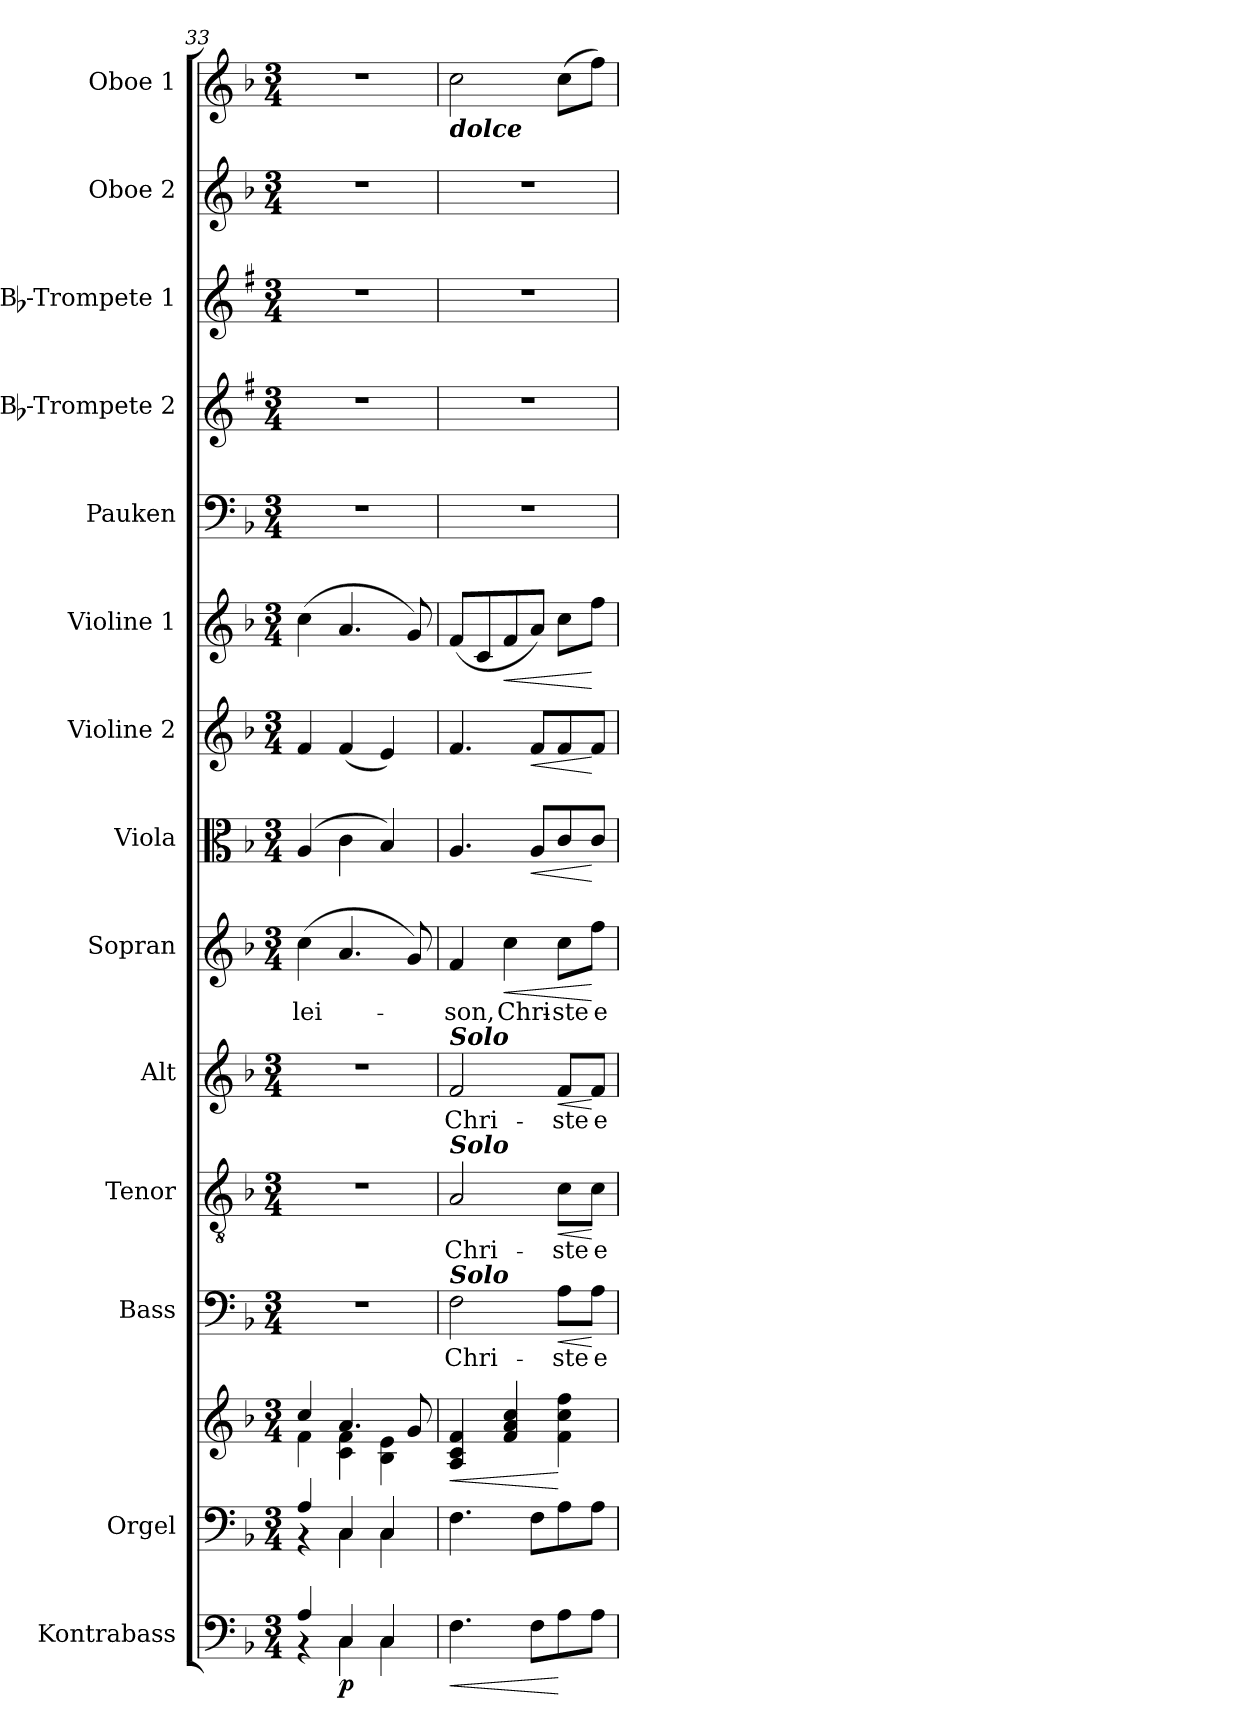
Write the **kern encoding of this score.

**kern	**dynam	**kern	**kern	**dynam	**kern	**text	**dynam	**kern	**text	**dynam	**kern	**text	**dynam	**kern	**text	**dynam	**kern	**dynam	**kern	**dynam	**kern	**dynam	**kern	**kern	**kern	**kern	**kern
*part14	*part14	*part13	*part13	*part13	*part12	*part12	*part12	*part11	*part11	*part11	*part10	*part10	*part10	*part9	*part9	*part9	*part8	*part8	*part7	*part7	*part6	*part6	*part5	*part4	*part3	*part2	*part1
*staff15	*staff15	*staff14	*staff13	*staff13/14	*staff12	*staff12	*staff12	*staff11	*staff11	*staff11	*staff10	*staff10	*staff10	*staff9	*staff9	*staff9	*staff8	*staff8	*staff7	*staff7	*staff6	*staff6	*staff5	*staff4	*staff3	*staff2	*staff1
*I"Kontrabass	*	*I"Orgel	*	*	*I"Bass	*	*	*I"Tenor	*	*	*I"Alt	*	*	*I"Sopran	*	*	*I"Viola	*	*I"Violine 2	*	*I"Violine 1	*	*I"Pauken	*I"Bb-Trompete 2	*I"Bb-Trompete 1	*I"Oboe 2	*I"Oboe 1
*I'Kb.	*	*I'Org.	*	*	*I'B.	*	*	*I'T.	*	*	*I'A.	*	*	*I'S.	*	*	*I'Vla.	*	*I'Vl. 2	*	*I'Vl. 1	*	*I'Pk.	*I'Bb Trp. 2	*I'Bb Trp. 1	*I'Ob. 2	*I'Ob. 1
*clefF4	*	*clefF4	*clefG2	*	*clefF4	*	*	*clefGv2	*	*	*clefG2	*	*	*clefG2	*	*	*clefC3	*	*clefG2	*	*clefG2	*	*clefF4	*clefG2	*clefG2	*clefG2	*clefG2
*ITrd7c12	*	*	*	*	*	*	*	*	*	*	*	*	*	*	*	*	*	*	*	*	*	*	*	*ITrd1c2	*ITrd1c2	*	*
*k[b-]	*	*k[b-]	*k[b-]	*	*k[b-]	*	*	*k[b-]	*	*	*k[b-]	*	*	*k[b-]	*	*	*k[b-]	*	*k[b-]	*	*k[b-]	*	*k[b-]	*k[b-]	*k[b-]	*k[b-]	*k[b-]
*F:	*	*F:	*F:	*	*F:	*	*	*F:	*	*	*F:	*	*	*F:	*	*	*F:	*	*F:	*	*F:	*	*F:	*F:	*F:	*F:	*F:
*M3/4	*	*M3/4	*M3/4	*	*M3/4	*	*	*M3/4	*	*	*M3/4	*	*	*M3/4	*	*	*M3/4	*	*M3/4	*	*M3/4	*	*M3/4	*M3/4	*M3/4	*M3/4	*M3/4
=33	=33	=33	=33	=33	=33	=33	=33	=33	=33	=33	=33	=33	=33	=33	=33	=33	=33	=33	=33	=33	=33	=33	=33	=33	=33	=33	=33
*^	*	*^	*^	*	*	*	*	*	*	*	*	*	*	*	*	*	*	*	*	*	*	*	*	*	*	*	*
!	!	!	!	!	!	!	!	!	!	!	!	!	!	!	!	!	!	!LO:LY:b	!	!	!	!	!	!	!	!	!	!	!	!
4AA/	4rAA	.	4A/	4rAA	4cc/	4f\	.	2.r	.	.	2.r	.	.	2.r	.	.	(>4cc\	-lei-	.	(4A/	.	4f/	.	(>4cc\	.	2.r	2.r	2.r	2.r	2.r
!	!	!LO:DY:b	!	!	!	!	!	!	!	!	!	!	!	!	!	!	!	!	!	!	!	!	!	!	!	!	!	!	!	!
4CC/	4CC\	p	4C/	4C\	4.a/	4c\ 4f\	.	.	.	.	.	.	.	.	.	.	4.a/	.	.	4c\	.	(<4f/	.	4.a/	.	.	.	.	.	.
4CC/	4CC\	.	4C/	4C\	.	4B-\ 4e\	.	.	.	.	.	.	.	.	.	.	.	.	.	4B-/)	.	4e/)	.	.	.	.	.	.	.	.
.	.	.	.	.	8g/	.	.	.	.	.	.	.	.	.	.	.	8g/)	.	.	.	.	.	.	8g/)	.	.	.	.	.	.
*v	*v	*	*	*	*	*	*	*	*	*	*	*	*	*	*	*	*	*	*	*	*	*	*	*	*	*	*	*	*	*
*	*	*v	*v	*	*	*	*	*	*	*	*	*	*	*	*	*	*	*	*	*	*	*	*	*	*	*	*	*	*
*	*	*	*v	*v	*	*	*	*	*	*	*	*	*	*	*	*	*	*	*	*	*	*	*	*	*	*	*	*
=34	=34	=34	=34	=34	=34	=34	=34	=34	=34	=34	=34	=34	=34	=34	=34	=34	=34	=34	=34	=34	=34	=34	=34	=34	=34	=34	=34
!	!	!	!	!	!	!	!	!	!	!	!	!	!	!	!	!	!	!	!	!	!	!	!	!	!	!	!LO:TX:b:Bi:t=dolce
!	!	!	!	!	!	!	!	!	!	!	!LO:TX:a:Bi:t=Solo	!	!	!	!	!	!	!	!	!	!	!	!	!	!	!	!
!	!	!	!	!	!	!	!	!LO:TX:a:Bi:t=Solo	!	!	!	!	!	!	!	!	!	!	!	!	!	!	!	!	!	!	!
!	!	!	!	!	!LO:TX:a:Bi:t=Solo	!	!	!	!	!	!	!	!	!	!	!	!	!	!	!	!	!	!	!	!	!	!
!	!LO:HP:b	!	!	!LO:HP:b	!	!LO:LY:b	!	!	!LO:LY:b	!	!	!LO:LY:b	!	!	!LO:LY:b	!	!	!	!	!	!	!	!	!	!	!	!
4.FF\	<	4.F\	4A/ 4c/ 4f/	<	2F\	Chri-	.	2A/	Chri-	.	2f/	Chri-	.	4f/	-son,	.	4.A/	.	4.f/	.	(<8f/L	.	2.r	2.r	2.r	2.r	2cc\
.	.	.	.	.	.	.	.	.	.	.	.	.	.	.	.	.	.	.	.	.	8c/	.	.	.	.	.	.
!	!	!	!	!	!	!	!	!	!	!	!	!	!	!	!LO:LY:b	!LO:HP:b	!	!	!	!	!	!LO:HP:b	!	!	!	!	!
.	.	.	4f/ 4a/ 4cc/	.	.	.	.	.	.	.	.	.	.	4cc\	Chri-	<	.	.	.	.	8f/	<	.	.	.	.	.
!	!	!	!	!	!	!	!	!	!	!	!	!	!	!	!	!	!	!LO:HP:b	!	!LO:HP:b	!	!	!	!	!	!	!
8FF\L	.	8F\L	.	.	.	.	.	.	.	.	.	.	.	.	.	.	8A/L	<	8f/L	<	8a/J)	.	.	.	.	.	.
!	!	!	!	!	!	!LO:LY:b	!LO:HP:b	!	!LO:LY:b	!LO:HP:b	!	!LO:LY:b	!LO:HP:b	!	!LO:LY:b	!	!	!	!	!	!	!	!	!	!	!	!
8AA\	[	8A\	4f\ 4cc\ 4ff\	[	8A\L	-ste	<	8c\L	-ste	<	8f/L	-ste	<	8cc\L	-ste	.	8c/	.	8f/	.	8cc\L	.	.	.	.	.	(>8cc\L
!	!	!	!	!	!	!LO:LY:b	!	!	!LO:LY:b	!	!	!LO:LY:b	!	!	!LO:LY:b	!	!	!	!	!	!	!	!	!	!	!	!
8AA\J	.	8A\J	.	.	8A\J	e-	[	8c\J	e-	[	8f/J	e-	[	8ff\J	e-	[	8c/J	[	8f/J	[	8ff\J	[	.	.	.	.	8ff\J)
=	=	=	=	=	=	=	=	=	=	=	=	=	=	=	=	=	=	=	=	=	=	=	=	=	=	=	=
*-	*-	*-	*-	*-	*-	*-	*-	*-	*-	*-	*-	*-	*-	*-	*-	*-	*-	*-	*-	*-	*-	*-	*-	*-	*-	*-	*-
